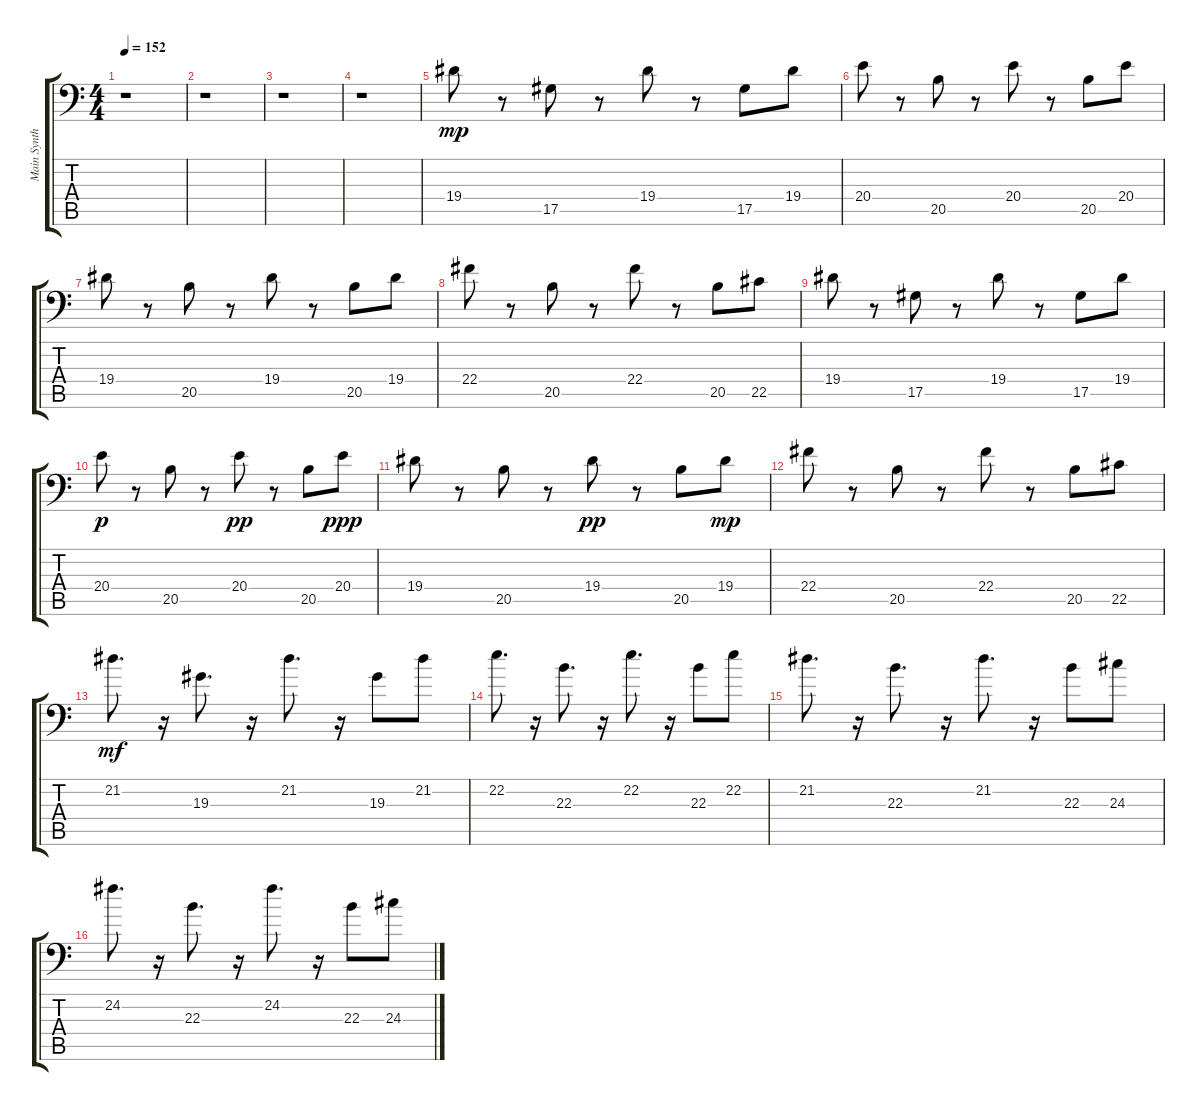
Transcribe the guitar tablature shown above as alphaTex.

\track ("Main Synth" "Main Synth") {instrument lead2sawtooth}
\staff {score tabs}
\tuning (Bb3 Gb3 Db3 Ab2 Eb2 Ab1) {hide}
\ts (4 4)
\tempo 152
\clef f4
\ks c
r.1{dy mf} |
r.1 |
r.1 |
r.1 |
19.4.8{dy mp} r.8 17.5.8 r.8 19.4.8 r.8 17.5.8 19.4.8 |
20.4.8 r.8 20.5.8 r.8 20.4.8 r.8 20.5.8 20.4.8 |
19.4.8 r.8 20.5.8 r.8 19.4.8 r.8 20.5.8 19.4.8 |
22.4.8 r.8 20.5.8 r.8 22.4.8 r.8 20.5.8 22.5.8 |
19.4.8 r.8 17.5.8 r.8 19.4.8 r.8 17.5.8 19.4.8 |
20.4.8{dy p} r.8 20.5.8 r.8 20.4.8{dy pp} r.8 20.5.8 20.4.8{dy ppp} |
19.4.8 r.8 20.5.8 r.8 19.4.8{dy pp} r.8 20.5.8 19.4.8{dy mp} |
22.4.8 r.8 20.5.8 r.8 22.4.8 r.8 20.5.8 22.5.8 |
21.2.8{d dy mf} r.16 19.3.8{d} r.16 21.2.8{d} r.16 19.3.8 21.2.8 |
22.2.8{d} r.16 22.3.8{d} r.16 22.2.8{d} r.16 22.3.8 22.2.8 |
21.2.8{d} r.16 22.3.8{d} r.16 21.2.8{d} r.16 22.3.8 24.3.8 |
24.2.8{d} r.16 22.3.8{d} r.16 24.2.8{d} r.16 22.3.8 24.3.8
